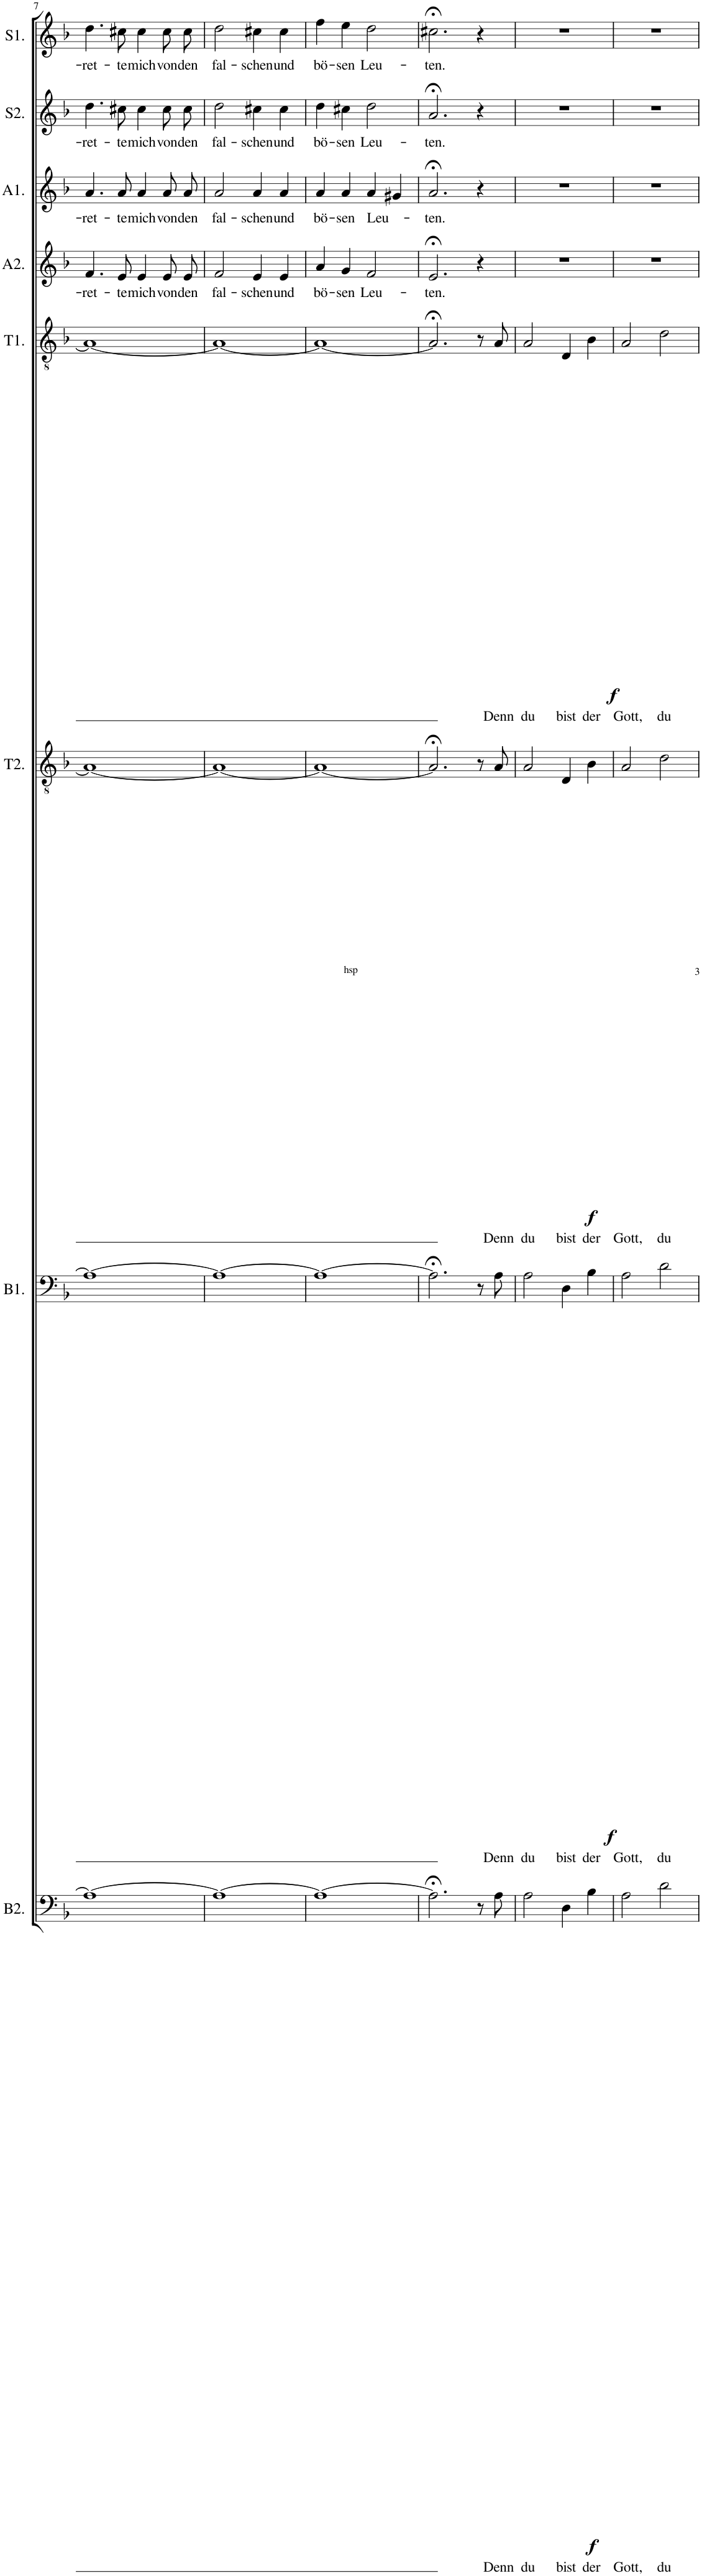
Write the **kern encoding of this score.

**kern	**text	**dynam	**kern	**text	**dynam	**kern	**text	**dynam	**kern	**text	**dynam	**kern	**text	**kern	**text	**kern	**text	**kern	**text
*part8	*part8	*part8	*part7	*part7	*part7	*part6	*part6	*part6	*part5	*part5	*part5	*part4	*part4	*part3	*part3	*part2	*part2	*part1	*part1
*staff8	*staff8	*staff8	*staff7	*staff7	*staff7	*staff6	*staff6	*staff6	*staff5	*staff5	*staff5	*staff4	*staff4	*staff3	*staff3	*staff2	*staff2	*staff1	*staff1
*I"Bass 2	*	*	*I"Bass 1	*	*	*I"Tenor 2	*	*	*I"Tenor 1	*	*	*I"Alt 2	*	*I"Alt 1	*	*I"Sopran 2	*	*I"Sopran 1	*
*I'B2.	*	*	*I'B1.	*	*	*I'T2.	*	*	*I'T1.	*	*	*I'A2.	*	*I'A1.	*	*I'S2.	*	*I'S1.	*
!!LO:PB:g=z
*clefF4	*	*	*clefF4	*	*	*clefGv2	*	*	*clefGv2	*	*	*clefG2	*	*clefG2	*	*clefG2	*	*clefG2	*
*k[b-]	*	*	*k[b-]	*	*	*k[b-]	*	*	*k[b-]	*	*	*k[b-]	*	*k[b-]	*	*k[b-]	*	*k[b-]	*
*M4/4	*	*	*M4/4	*	*	*M4/4	*	*	*M4/4	*	*	*M4/4	*	*M4/4	*	*M4/4	*	*M4/4	*
*met(c)	*	*	*met(c)	*	*	*met(c)	*	*	*met(c)	*	*	*met(c)	*	*met(c)	*	*met(c)	*	*met(c)	*
=7	=7	=7	=7	=7	=7	=7	=7	=7	=7	=7	=7	=7	=7	=7	=7	=7	=7	=7	=7
!	!	!	!	!	!	!	!	!	!	!	!	!	!LO:LY:b	!	!LO:LY:b	!	!LO:LY:b	!	!LO:LY:b
1A_	.	.	1A_	.	.	1A_	.	.	1A_	.	.	4.f/	-ret-	4.a/	-ret-	4.dd\	-ret-	4.dd\	-ret-
!	!	!	!	!	!	!	!	!	!	!	!	!	!LO:LY:b	!	!LO:LY:b	!	!LO:LY:b	!	!LO:LY:b
.	.	.	.	.	.	.	.	.	.	.	.	8e/	-te	8a/	-te	8cc#X\	-te	8cc#X\	-te
!	!	!	!	!	!	!	!	!	!	!	!	!	!LO:LY:b	!	!LO:LY:b	!	!LO:LY:b	!	!LO:LY:b
.	.	.	.	.	.	.	.	.	.	.	.	4e/	mich	4a/	mich	4cc#\	mich	4cc#\	mich
!	!	!	!	!	!	!	!	!	!	!	!	!	!LO:LY:b	!	!LO:LY:b	!	!LO:LY:b	!	!LO:LY:b
.	.	.	.	.	.	.	.	.	.	.	.	8e/L	von	8a/L	von	8cc#\L	von	8cc#\L	von
!	!	!	!	!	!	!	!	!	!	!	!	!	!LO:LY:b	!	!LO:LY:b	!	!LO:LY:b	!	!LO:LY:b
.	.	.	.	.	.	.	.	.	.	.	.	8e/J	den	8a/J	den	8cc#\J	den	8cc#\J	den
=8	=8	=8	=8	=8	=8	=8	=8	=8	=8	=8	=8	=8	=8	=8	=8	=8	=8	=8	=8
!	!	!	!	!	!	!	!	!	!	!	!	!	!LO:LY:b	!	!LO:LY:b	!	!LO:LY:b	!	!LO:LY:b
1A_	.	.	1A_	.	.	1A_	.	.	1A_	.	.	2f/	fal-	2a/	fal-	2dd\	fal-	2dd\	fal-
!	!	!	!	!	!	!	!	!	!	!	!	!	!LO:LY:b	!	!LO:LY:b	!	!LO:LY:b	!	!LO:LY:b
.	.	.	.	.	.	.	.	.	.	.	.	4e/	-schen	4a/	-schen	4cc#X\	-schen	4cc#X\	-schen
!	!	!	!	!	!	!	!	!	!	!	!	!	!LO:LY:b	!	!LO:LY:b	!	!LO:LY:b	!	!LO:LY:b
.	.	.	.	.	.	.	.	.	.	.	.	4e/	und	4a/	und	4cc#\	und	4cc#\	und
=9	=9	=9	=9	=9	=9	=9	=9	=9	=9	=9	=9	=9	=9	=9	=9	=9	=9	=9	=9
!	!	!	!	!	!	!	!	!	!	!	!	!	!LO:LY:b	!	!LO:LY:b	!	!LO:LY:b	!	!LO:LY:b
1A_	.	.	1A_	.	.	1A_	.	.	1A_	.	.	4a/	bö-	4a/	bö-	4dd\	bö-	4ff\	bö-
!	!	!	!	!	!	!	!	!	!	!	!	!	!LO:LY:b	!	!LO:LY:b	!	!LO:LY:b	!	!LO:LY:b
.	.	.	.	.	.	.	.	.	.	.	.	4g/	-sen	4a/	-sen	4cc#X\	-sen	4ee\	-sen
!	!	!	!	!	!	!	!	!	!	!	!	!	!LO:LY:b	!	!LO:LY:b	!	!LO:LY:b	!	!LO:LY:b
.	.	.	.	.	.	.	.	.	.	.	.	2f/	Leu-	4a/	Leu-	2dd\	Leu-	2dd\	Leu-
.	.	.	.	.	.	.	.	.	.	.	.	.	.	4g#X/	.	.	.	.	.
=10	=10	=10	=10	=10	=10	=10	=10	=10	=10	=10	=10	=10	=10	=10	=10	=10	=10	=10	=10
!	!	!	!	!	!	!	!	!	!	!	!	!	!LO:LY:b	!	!LO:LY:b	!	!LO:LY:b	!	!LO:LY:b
2.A;<\]	.	.	2.A;<\]	.	.	2.A;</]	.	.	2.A;</]	.	.	2.e;</	-ten.	2.a;</	-ten.	2.a;</	-ten.	2.cc#X;<\	-ten.
!	!	!LO:DY:b	!	!	!	!	!	!LO:DY:b	!	!	!	!	!	!	!	!	!	!	!
8r	.	f	8r	.	.	8r	.	f	8r	.	.	4r	.	4r	.	4r	.	4r	.
!	!LO:LY:b	!	!	!LO:LY:b	!LO:DY:b	!	!LO:LY:b	!	!	!LO:LY:b	!LO:DY:b	!	!	!	!	!	!	!	!
8A\	Denn	.	8A\	Denn	f	8A/	Denn	.	8A/	Denn	f	.	.	.	.	.	.	.	.
=11	=11	=11	=11	=11	=11	=11	=11	=11	=11	=11	=11	=11	=11	=11	=11	=11	=11	=11	=11
!	!LO:LY:b	!	!	!LO:LY:b	!	!	!LO:LY:b	!	!	!LO:LY:b	!	!	!	!	!	!	!	!	!
2A\	du	.	2A\	du	.	2A/	du	.	2A/	du	.	1r	.	1r	.	1r	.	1r	.
!	!LO:LY:b	!	!	!LO:LY:b	!	!	!LO:LY:b	!	!	!LO:LY:b	!	!	!	!	!	!	!	!	!
4D\	bist	.	4D\	bist	.	4D/	bist	.	4D/	bist	.	.	.	.	.	.	.	.	.
!	!LO:LY:b	!	!	!LO:LY:b	!	!	!LO:LY:b	!	!	!LO:LY:b	!	!	!	!	!	!	!	!	!
4B-\	der	.	4B-\	der	.	4B-\	der	.	4B-\	der	.	.	.	.	.	.	.	.	.
=12	=12	=12	=12	=12	=12	=12	=12	=12	=12	=12	=12	=12	=12	=12	=12	=12	=12	=12	=12
!	!LO:LY:b	!	!	!LO:LY:b	!	!	!LO:LY:b	!	!	!LO:LY:b	!	!	!	!	!	!	!	!	!
2A\	Gott,	.	2A\	Gott,	.	2A/	Gott,	.	2A/	Gott,	.	1r	.	1r	.	1r	.	1r	.
!	!LO:LY:b	!	!	!LO:LY:b	!	!	!LO:LY:b	!	!	!LO:LY:b	!	!	!	!	!	!	!	!	!
2d\	du	.	2d\	du	.	2d\	du	.	2d\	du	.	.	.	.	.	.	.	.	.
=	=	=	=	=	=	=	=	=	=	=	=	=	=	=	=	=	=	=	=
*-	*-	*-	*-	*-	*-	*-	*-	*-	*-	*-	*-	*-	*-	*-	*-	*-	*-	*-	*-
